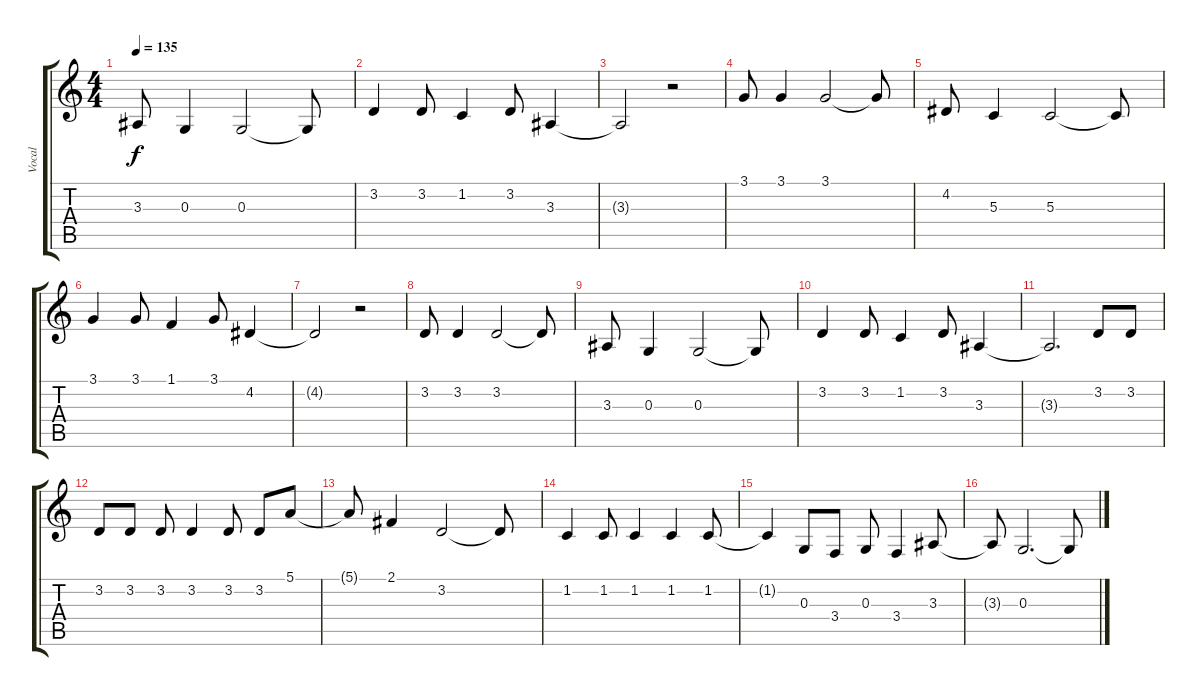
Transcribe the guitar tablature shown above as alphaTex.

\track ("Vocal" "Vocal") {instrument englishhorn}
\staff {score tabs}
\tuning (E4 B3 G3 D3 A2 E2) {hide}
\ts (4 4)
\tempo 135
\clef g2
\ks c
3.3.8{dy f} 0.3.4 0.3.2 0.3{t}.8 |
3.2.4 3.2.8 1.2.4 3.2.8 3.3.4 |
3.3{t}.2 r.2 |
3.1.8 3.1.4 3.1.2 3.1{t}.8 |
4.2.8 5.3.4 5.3.2 5.3{t}.8 |
3.1.4 3.1.8 1.1.4 3.1.8 4.2.4 |
4.2{t}.2 r.2 |
3.2.8 3.2.4 3.2.2 3.2{t}.8 |
3.3.8 0.3.4 0.3.2 0.3{t}.8 |
3.2.4 3.2.8 1.2.4 3.2.8 3.3.4 |
3.3{t}.2{d} 3.2.8 3.2.8 |
3.2.8 3.2.8 3.2.8 3.2.4 3.2.8 3.2.8 5.1.8 |
5.1{t}.8 2.1.4 3.2.2 3.2{t}.8 |
1.2.4 1.2.8 1.2.4 1.2.4 1.2.8 |
1.2{t}.4 0.3.8 3.4.8 0.3.8 3.4.4 3.3.8 |
3.3{t}.8 0.3.2{d} 0.3{t}.8
